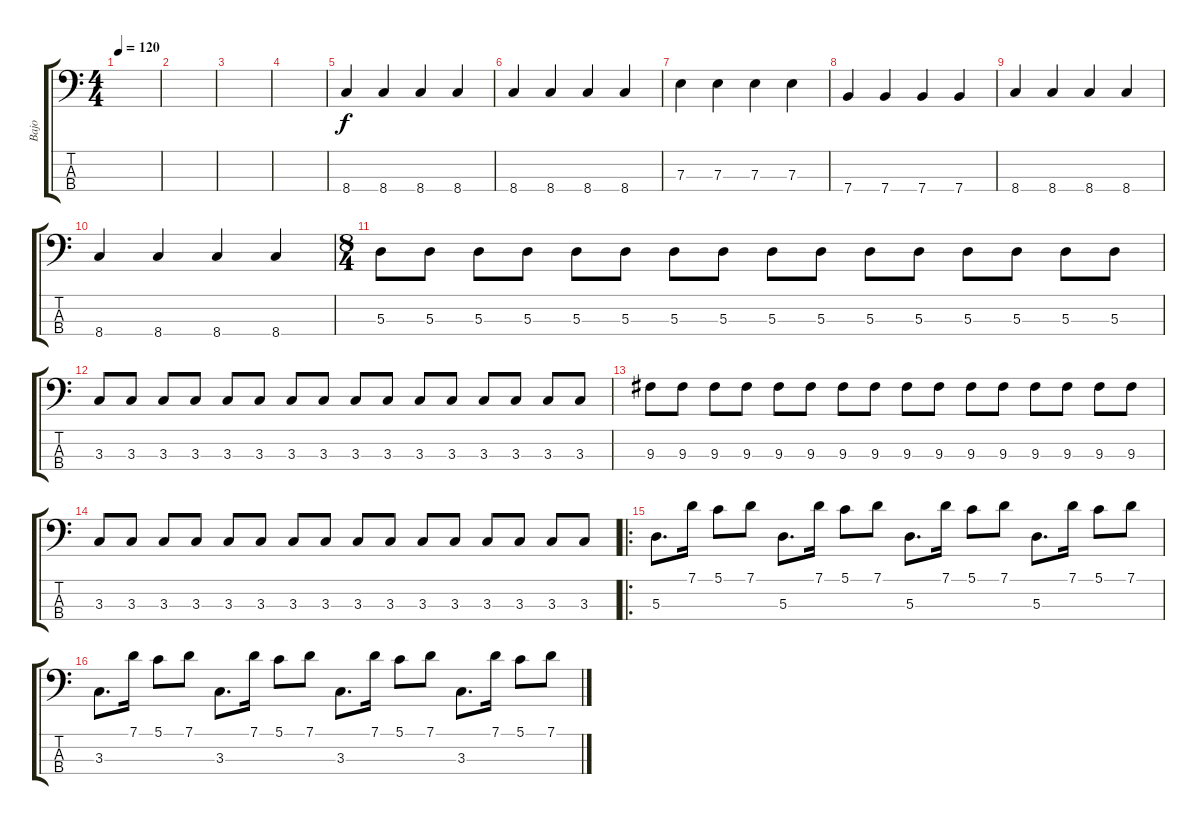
\track ("Bajo" "Bajo") {instrument electricbassfinger}
\staff {score tabs}
\tuning (G2 D2 A1 E1) {hide}
\ts (4 4)
\tempo 120
\clef f4
\ks c
|
|
|
|
8.4.4 8.4.4 8.4.4 8.4.4 |
8.4.4 8.4.4 8.4.4 8.4.4 |
7.3.4 7.3.4 7.3.4 7.3.4 |
7.4.4 7.4.4 7.4.4 7.4.4 |
8.4.4 8.4.4 8.4.4 8.4.4 |
8.4.4 8.4.4 8.4.4 8.4.4 |
\ts (8 4)
5.3.8 5.3.8 5.3.8 5.3.8 5.3.8 5.3.8 5.3.8 5.3.8 5.3.8 5.3.8 5.3.8 5.3.8 5.3.8 5.3.8 5.3.8 5.3.8 |
3.3.8 3.3.8 3.3.8 3.3.8 3.3.8 3.3.8 3.3.8 3.3.8 3.3.8 3.3.8 3.3.8 3.3.8 3.3.8 3.3.8 3.3.8 3.3.8 |
9.3.8 9.3.8 9.3.8 9.3.8 9.3.8 9.3.8 9.3.8 9.3.8 9.3.8 9.3.8 9.3.8 9.3.8 9.3.8 9.3.8 9.3.8 9.3.8 |
3.3.8 3.3.8 3.3.8 3.3.8 3.3.8 3.3.8 3.3.8 3.3.8 3.3.8 3.3.8 3.3.8 3.3.8 3.3.8 3.3.8 3.3.8 3.3.8 |
\ro
5.3.8{d} 7.1.16 5.1.8 7.1.8 5.3.8{d} 7.1.16 5.1.8 7.1.8 5.3.8{d} 7.1.16 5.1.8 7.1.8 5.3.8{d} 7.1.16 5.1.8 7.1.8 |
3.3.8{d} 7.1.16 5.1.8 7.1.8 3.3.8{d} 7.1.16 5.1.8 7.1.8 3.3.8{d} 7.1.16 5.1.8 7.1.8 3.3.8{d} 7.1.16 5.1.8 7.1.8
